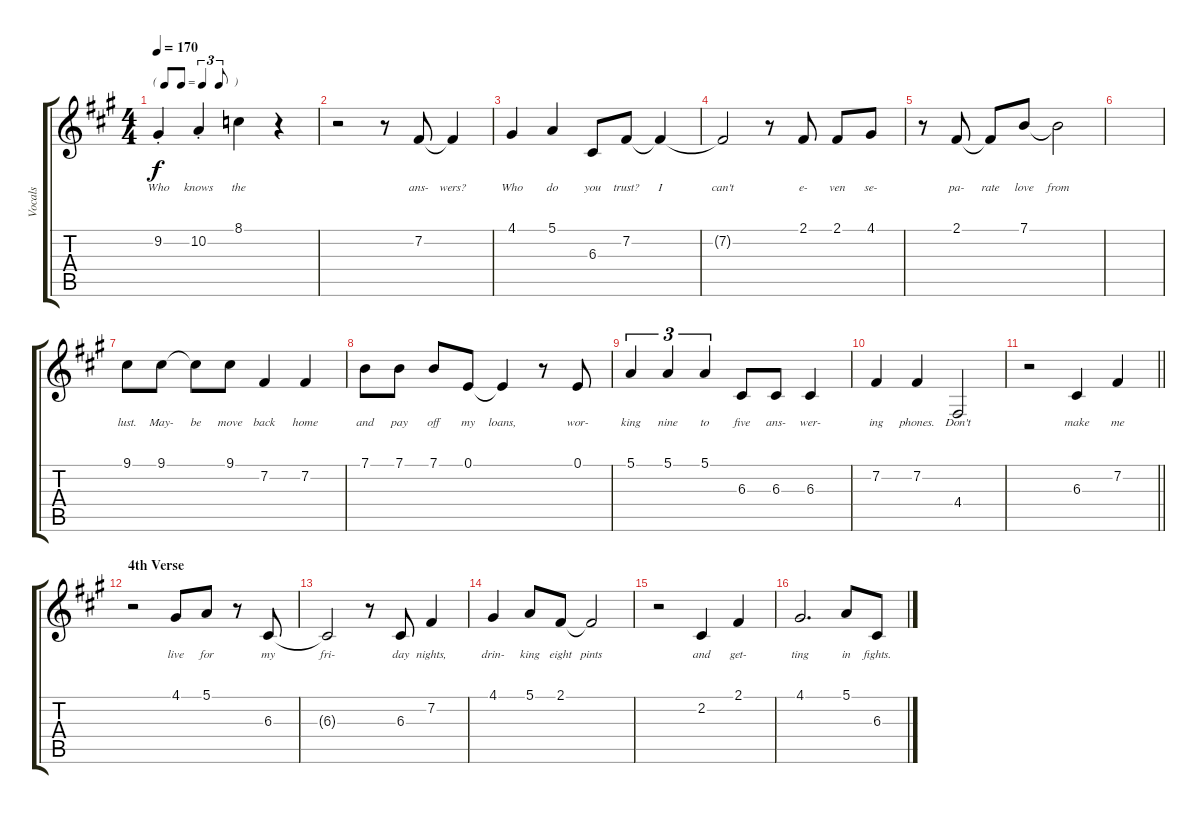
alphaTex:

\track ("Vocals" "Vocals") {instrument vibraphone}
\staff {score tabs}
\tuning (E4 B3 G3 D3 A2 E2) {hide}
\ts (4 4)
\tf triplet8th
\tempo 170
\clef g2
\ks a
9.2{st}.4{lyrics (0 "Who") lyrics (1 "") lyrics (2 "") lyrics (3 "") lyrics (4 "") dy f} 10.2{st}.4{lyrics (0 "knows") lyrics (1 "") lyrics (2 "") lyrics (3 "") lyrics (4 "")} 8.1.4{lyrics (0 "the") lyrics (1 "") lyrics (2 "") lyrics (3 "") lyrics (4 "")} r.4 |
r.2 r.8 7.2.8{lyrics (0 "ans-") lyrics (1 "") lyrics (2 "") lyrics (3 "") lyrics (4 "")} 7.2{t}.4{lyrics (0 "wers?") lyrics (1 "") lyrics (2 "") lyrics (3 "") lyrics (4 "")} |
4.1.4{lyrics (0 "Who") lyrics (1 "") lyrics (2 "") lyrics (3 "") lyrics (4 "")} 5.1.4{lyrics (0 "do") lyrics (1 "") lyrics (2 "") lyrics (3 "") lyrics (4 "")} 6.3.8{lyrics (0 "you") lyrics (1 "") lyrics (2 "") lyrics (3 "") lyrics (4 "")} 7.2.8{lyrics (0 "trust?") lyrics (1 "") lyrics (2 "") lyrics (3 "") lyrics (4 "")} 7.2{t}.4{lyrics (0 "I") lyrics (1 "") lyrics (2 "") lyrics (3 "") lyrics (4 "")} |
7.2{t}.2{lyrics (0 "can't") lyrics (1 "") lyrics (2 "") lyrics (3 "") lyrics (4 "")} r.8 2.1.8{lyrics (0 "e-") lyrics (1 "") lyrics (2 "") lyrics (3 "") lyrics (4 "")} 2.1.8{lyrics (0 "ven") lyrics (1 "") lyrics (2 "") lyrics (3 "") lyrics (4 "")} 4.1.8{lyrics (0 "se-") lyrics (1 "") lyrics (2 "") lyrics (3 "") lyrics (4 "")} |
r.8 2.1.8{lyrics (0 "pa-") lyrics (1 "") lyrics (2 "") lyrics (3 "") lyrics (4 "")} 2.1{t}.8{lyrics (0 "rate") lyrics (1 "") lyrics (2 "") lyrics (3 "") lyrics (4 "")} 7.1.8{lyrics (0 "love") lyrics (1 "") lyrics (2 "") lyrics (3 "") lyrics (4 "")} 7.1{t}.2{lyrics (0 "from") lyrics (1 "") lyrics (2 "") lyrics (3 "") lyrics (4 "")} |
|
9.1.8{lyrics (0 "lust.") lyrics (1 "") lyrics (2 "") lyrics (3 "") lyrics (4 "")} 9.1.8{lyrics (0 "May-") lyrics (1 "") lyrics (2 "") lyrics (3 "") lyrics (4 "")} 9.1{t}.8{lyrics (0 "be") lyrics (1 "") lyrics (2 "") lyrics (3 "") lyrics (4 "")} 9.1.8{lyrics (0 "move") lyrics (1 "") lyrics (2 "") lyrics (3 "") lyrics (4 "")} 7.2.4{lyrics (0 "back") lyrics (1 "") lyrics (2 "") lyrics (3 "") lyrics (4 "")} 7.2.4{lyrics (0 "home") lyrics (1 "") lyrics (2 "") lyrics (3 "") lyrics (4 "")} |
7.1.8{lyrics (0 "and") lyrics (1 "") lyrics (2 "") lyrics (3 "") lyrics (4 "")} 7.1.8{lyrics (0 "pay") lyrics (1 "") lyrics (2 "") lyrics (3 "") lyrics (4 "")} 7.1.8{lyrics (0 "off") lyrics (1 "") lyrics (2 "") lyrics (3 "") lyrics (4 "")} 0.1.8{lyrics (0 "my") lyrics (1 "") lyrics (2 "") lyrics (3 "") lyrics (4 "")} 0.1{t}.4{lyrics (0 "loans,") lyrics (1 "") lyrics (2 "") lyrics (3 "") lyrics (4 "")} r.8 0.1.8{lyrics (0 "wor-") lyrics (1 "") lyrics (2 "") lyrics (3 "") lyrics (4 "")} |
5.1.4{tu (3 2) lyrics (0 "king") lyrics (1 "") lyrics (2 "") lyrics (3 "") lyrics (4 "")} 5.1.4{tu (3 2) lyrics (0 "nine") lyrics (1 "") lyrics (2 "") lyrics (3 "") lyrics (4 "")} 5.1.4{tu (3 2) lyrics (0 "to") lyrics (1 "") lyrics (2 "") lyrics (3 "") lyrics (4 "")} 6.3.8{lyrics (0 "five") lyrics (1 "") lyrics (2 "") lyrics (3 "") lyrics (4 "")} 6.3.8{lyrics (0 "ans-") lyrics (1 "") lyrics (2 "") lyrics (3 "") lyrics (4 "")} 6.3.4{lyrics (0 "wer-") lyrics (1 "") lyrics (2 "") lyrics (3 "") lyrics (4 "")} |
7.2.4{lyrics (0 "ing") lyrics (1 "") lyrics (2 "") lyrics (3 "") lyrics (4 "")} 7.2.4{lyrics (0 "phones.") lyrics (1 "") lyrics (2 "") lyrics (3 "") lyrics (4 "")} 4.4.2{lyrics (0 "Don't") lyrics (1 "") lyrics (2 "") lyrics (3 "") lyrics (4 "")} |
\barLineRight lightlight
r.2 6.3.4{lyrics (0 "make") lyrics (1 "") lyrics (2 "") lyrics (3 "") lyrics (4 "")} 7.2.4{lyrics (0 "me") lyrics (1 "") lyrics (2 "") lyrics (3 "") lyrics (4 "")} |
\section ("" "4th Verse")
r.2 4.1.8{lyrics (0 "live") lyrics (1 "") lyrics (2 "") lyrics (3 "") lyrics (4 "")} 5.1.8{lyrics (0 "for") lyrics (1 "") lyrics (2 "") lyrics (3 "") lyrics (4 "")} r.8 6.3.8{lyrics (0 "my") lyrics (1 "") lyrics (2 "") lyrics (3 "") lyrics (4 "")} |
6.3{t}.2{lyrics (0 "fri-") lyrics (1 "") lyrics (2 "") lyrics (3 "") lyrics (4 "")} r.8 6.3.8{lyrics (0 "day") lyrics (1 "") lyrics (2 "") lyrics (3 "") lyrics (4 "")} 7.2.4{lyrics (0 "nights,") lyrics (1 "") lyrics (2 "") lyrics (3 "") lyrics (4 "")} |
4.1.4{lyrics (0 "drin-") lyrics (1 "") lyrics (2 "") lyrics (3 "") lyrics (4 "")} 5.1.8{lyrics (0 "king") lyrics (1 "") lyrics (2 "") lyrics (3 "") lyrics (4 "")} 2.1.8{lyrics (0 "eight") lyrics (1 "") lyrics (2 "") lyrics (3 "") lyrics (4 "")} 2.1{t}.2{lyrics (0 "pints") lyrics (1 "") lyrics (2 "") lyrics (3 "") lyrics (4 "")} |
r.2 2.2.4{lyrics (0 "and") lyrics (1 "") lyrics (2 "") lyrics (3 "") lyrics (4 "")} 2.1.4{lyrics (0 "get-") lyrics (1 "") lyrics (2 "") lyrics (3 "") lyrics (4 "")} |
4.1.2{d lyrics (0 "ting") lyrics (1 "") lyrics (2 "") lyrics (3 "") lyrics (4 "")} 5.1.8{lyrics (0 "in") lyrics (1 "") lyrics (2 "") lyrics (3 "") lyrics (4 "")} 6.3.8{lyrics (0 "fights.") lyrics (1 "") lyrics (2 "") lyrics (3 "") lyrics (4 "")}
